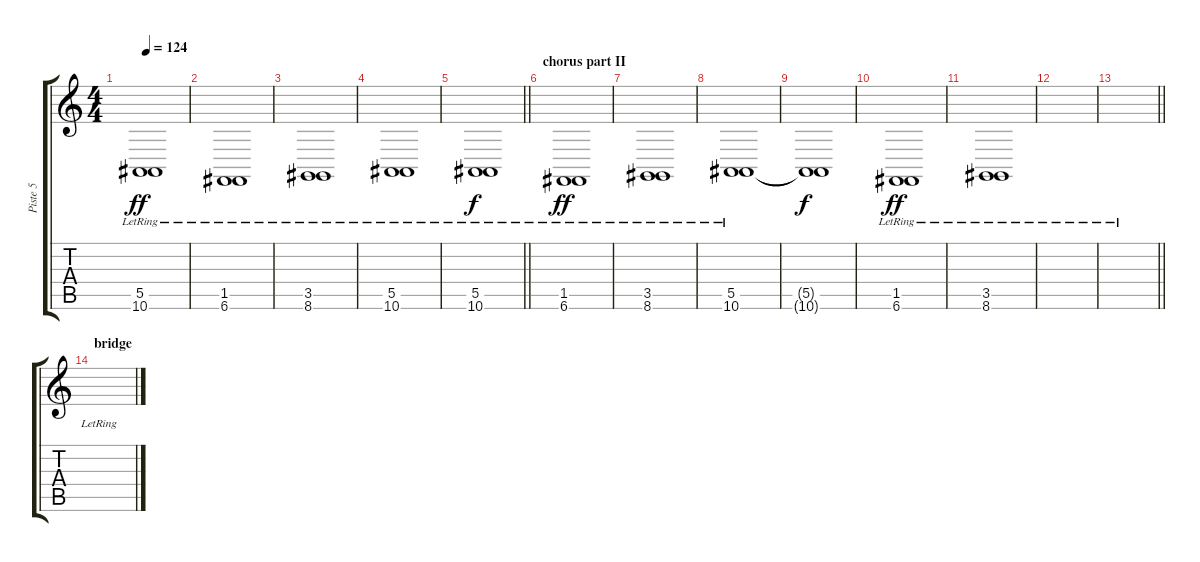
\track ("Piste 5" "Piste 5") {instrument brightacousticpiano}
\staff {score tabs}
\tuning (C4 G3 Eb3 Bb2 F2 C2) {hide}
\ts (4 4)
\tempo 124
\clef g2
\ks c
(5.5{lr} 10.6{lr}).1{dy ff} |
(1.5{lr} 6.6{lr}).1 |
(3.5{lr} 8.6{lr}).1 |
(5.5{lr} 10.6{lr}).1 |
\barLineRight lightlight
(5.5{lr} 10.6{lr}).1{dy f} |
\section ("" "chorus part II")
(1.5{lr} 6.6{lr}).1{dy ff} |
(3.5{lr} 8.6{lr}).1 |
(5.5{lr} 10.6{lr}).1 |
(5.5{t} 10.6{t}).1{dy f} |
(1.5{lr} 6.6{lr}).1{dy ff} |
(3.5{lr} 8.6{lr}).1 |
|
\barLineRight lightlight
|
\section ("" "bridge")
